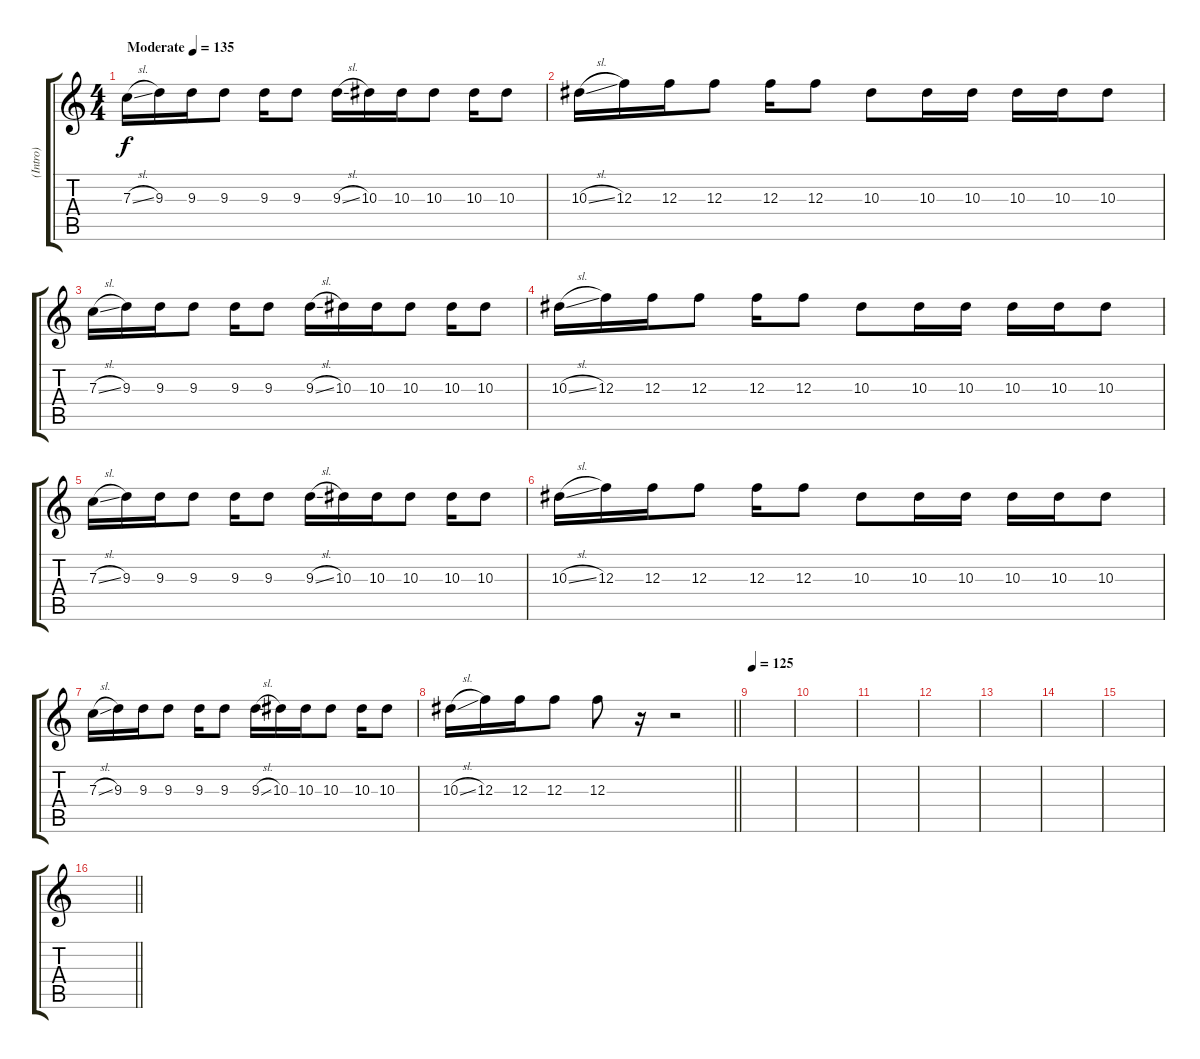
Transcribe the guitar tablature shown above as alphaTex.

\track ("(Intro)" "(Intro)") {instrument acousticguitarnylon}
\staff {score tabs}
\tuning (D4 A3 F3 C3 G2 D2) {hide}
\ts (4 4)
\tempo (135 "Moderate")
\clef g2
\ks c
7.3{sl}.16{dy f instrument acousticguitarnylon} 9.3.16 9.3.16 9.3.8 9.3.16 9.3.8 9.3{sl}.16 10.3.16 10.3.16 10.3.8 10.3.16 10.3.8 |
10.3{sl}.16 12.3.16 12.3.16 12.3.8 12.3.16 12.3.8 10.3.8 10.3.16 10.3.16 10.3.16 10.3.16 10.3.8 |
7.3{sl}.16 9.3.16 9.3.16 9.3.8 9.3.16 9.3.8 9.3{sl}.16 10.3.16 10.3.16 10.3.8 10.3.16 10.3.8 |
10.3{sl}.16 12.3.16 12.3.16 12.3.8 12.3.16 12.3.8 10.3.8 10.3.16 10.3.16 10.3.16 10.3.16 10.3.8 |
7.3{sl}.16 9.3.16 9.3.16 9.3.8 9.3.16 9.3.8 9.3{sl}.16 10.3.16 10.3.16 10.3.8 10.3.16 10.3.8 |
10.3{sl}.16 12.3.16 12.3.16 12.3.8 12.3.16 12.3.8 10.3.8 10.3.16 10.3.16 10.3.16 10.3.16 10.3.8 |
7.3{sl}.16 9.3.16 9.3.16 9.3.8 9.3.16 9.3.8 9.3{sl}.16 10.3.16 10.3.16 10.3.8 10.3.16 10.3.8 |
\barLineRight lightlight
10.3{sl}.16 12.3.16 12.3.16 12.3.8 12.3.8 r.16 r.2 |
\tempo 125
|
|
|
|
|
|
|
\barLineRight lightlight
